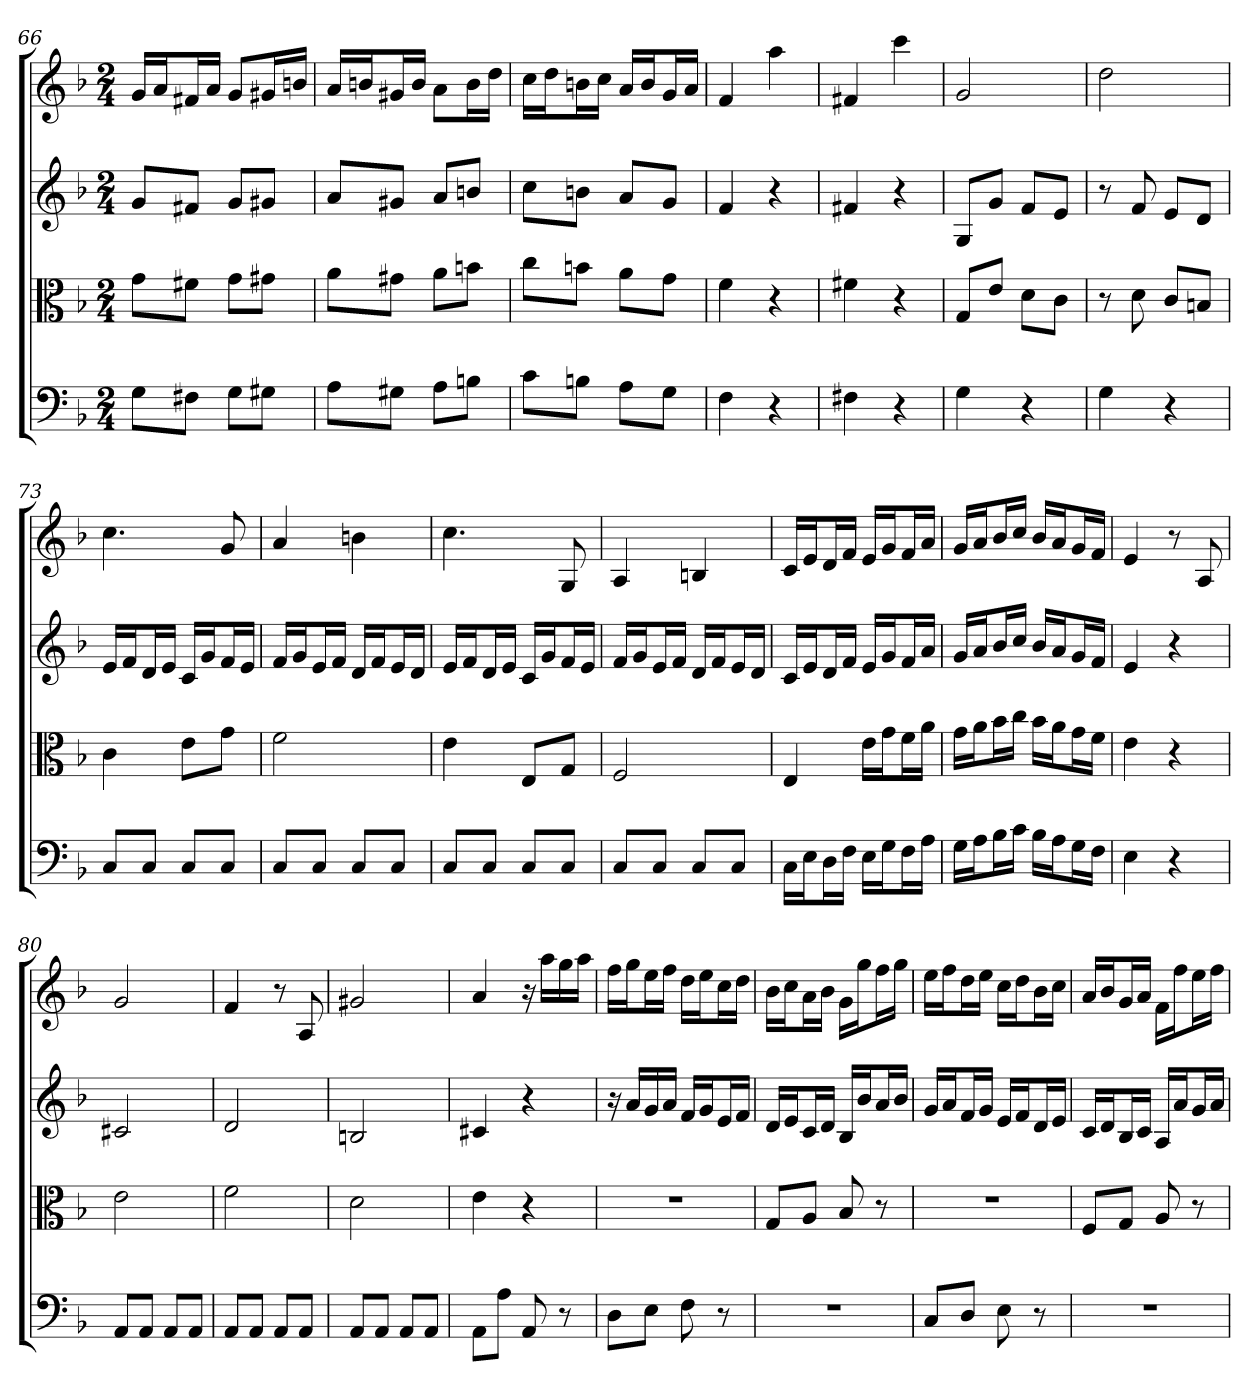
**kern	**kern	**kern	**kern
*part4	*part3	*part2	*part1
*staff4	*staff3	*staff2	*staff1
*clefF4	*clefC3	*	*
*k[b-]	*k[b-]	*k[b-]	*k[b-]
*F:	*F:	*F:	*F:
*M2/4	*M2/4	*M2/4	*M2/4
=66	=66	=66	=66
8G\L	8g\L	8gL	16gLL
.	.	.	16aJ
8F#X\J	8f#X\J	8f#XJ	16f#XL
.	.	.	16aJJ
8G\L	8g\L	8gL	8gL
8G#X\J	8g#X\J	8g#XJ	16g#XL
.	.	.	16bnJJ
=67	=67	=67	=67
8A\L	8a\L	8aL	16aLL
.	.	.	16bnJ
8G#X\J	8g#X\J	8g#XJ	16g#XL
.	.	.	16bJJ
8A\L	8a\L	8aL	8aL
8Bn\J	8bn\J	8bnJ	16bL
.	.	.	16ddJJ
=68	=68	=68	=68
8c\L	8cc\L	8ccL	16ccLL
.	.	.	16ddJ
8Bn\J	8bn\J	8bnJ	16bnL
.	.	.	16ccJJ
8A\L	8a\L	8aL	16aLL
.	.	.	16bJ
8G\J	8g\J	8gJ	16gL
.	.	.	16aJJ
=69	=69	=69	=69
4F	4f	4f	4f
4r	4r	4r	4aa
=70	=70	=70	=70
4F#X	4f#X	4f#X	4f#X
4r	4r	4r	4ccc
=71	=71	=71	=71
4G	8G/L	8GL	2g
.	8e/J	8gJ	.
4r	8d\L	8fL	.
.	8c\J	8eJ	.
=72	=72	=72	=72
4G	8r	8r	2dd
.	8d	8f	.
4r	8c/L	8eL	.
.	8Bn/J	8dJ	.
=73	=73	=73	=73
8C/L	4c	16eLL	4.cc
.	.	16fJ	.
8C/J	.	16dL	.
.	.	16eJJ	.
8C/L	8e\L	16cLL	.
.	.	16gJ	.
8C/J	8g\J	16fL	8g
.	.	16eJJ	.
=74	=74	=74	=74
8C/L	2f	16fLL	4a
.	.	16gJ	.
8C/J	.	16eL	.
.	.	16fJJ	.
8C/L	.	16dLL	4bn
.	.	16fJ	.
8C/J	.	16eL	.
.	.	16dJJ	.
=75	=75	=75	=75
8C/L	4e	16eLL	4.cc
.	.	16fJ	.
8C/J	.	16dL	.
.	.	16eJJ	.
8C/L	8E/L	16cLL	.
.	.	16gJ	.
8C/J	8G/J	16fL	8G
.	.	16eJJ	.
=76	=76	=76	=76
8C/L	2F	16fLL	4A
.	.	16gJ	.
8C/J	.	16eL	.
.	.	16fJJ	.
8C/L	.	16dLL	4Bn
.	.	16fJ	.
8C/J	.	16eL	.
.	.	16dJJ	.
=77	=77	=77	=77
16C\LL	4E	16cLL	16cLL
16E\J	.	16eJ	16eJ
16D\L	.	16dL	16dL
16F\JJ	.	16fJJ	16fJJ
16E\LL	16e\LL	16eLL	16eLL
16G\J	16g\J	16gJ	16gJ
16F\L	16f\L	16fL	16fL
16A\JJ	16a\JJ	16aJJ	16aJJ
=78	=78	=78	=78
16G\LL	16g\LL	16gLL	16gLL
16A\J	16a\J	16aJ	16aJ
16B-\L	16b-\L	16b-L	16b-L
16c\JJ	16cc\JJ	16ccJJ	16ccJJ
16B-\LL	16b-\LL	16b-LL	16b-LL
16A\J	16a\J	16aJ	16aJ
16G\L	16g\L	16gL	16gL
16F\JJ	16f\JJ	16fJJ	16fJJ
=79	=79	=79	=79
4E	4e	4e	4e
4r	4r	4r	8r
.	.	.	8A
=80	=80	=80	=80
8AA/L	2e	2c#X	2g
8AA/J	.	.	.
8AA/L	.	.	.
8AA/J	.	.	.
=81	=81	=81	=81
8AA/L	2f	2d	4f
8AA/J	.	.	.
8AA/L	.	.	8r
8AA/J	.	.	8A
=82	=82	=82	=82
8AA/L	2d	2Bn	2g#X
8AA/J	.	.	.
8AA/L	.	.	.
8AA/J	.	.	.
=83	=83	=83	=83
8AA\L	4e	4c#X	4a
8A\J	.	.	.
8AA	4r	4r	16r
.	.	.	16aaLL
8r	.	.	16gg
.	.	.	16aaJJ
=84	=84	=84	=84
8D\L	2r	16r	16ffLL
.	.	16aLL	16ggJ
8E\J	.	16g	16eeL
.	.	16aJJ	16ffJJ
8F	.	16fLL	16ddLL
.	.	16gJ	16eeJ
8r	.	16eL	16ccL
.	.	16fJJ	16ddJJ
=85	=85	=85	=85
2r	8G/L	16dLL	16b-LL
.	.	16eJ	16ccJ
.	8A/J	16cL	16aL
.	.	16dJJ	16b-JJ
.	8B-	16B-LL	16gLL
.	.	16b-J	16ggJ
.	8r	16aL	16ffL
.	.	16b-JJ	16ggJJ
=86	=86	=86	=86
8C/L	2r	16gLL	16eeLL
.	.	16aJ	16ffJ
8D/J	.	16fL	16ddL
.	.	16gJJ	16eeJJ
8E	.	16eLL	16ccLL
.	.	16fJ	16ddJ
8r	.	16dL	16b-L
.	.	16eJJ	16ccJJ
=87	=87	=87	=87
2r	8F/L	16cLL	16aLL
.	.	16dJ	16b-J
.	8G/J	16B-L	16gL
.	.	16cJJ	16aJJ
.	8A	16ALL	16fLL
.	.	16aJ	16ffJ
.	8r	16gL	16eeL
.	.	16aJJ	16ffJJ
=	=	=	=
*-	*-	*-	*-
